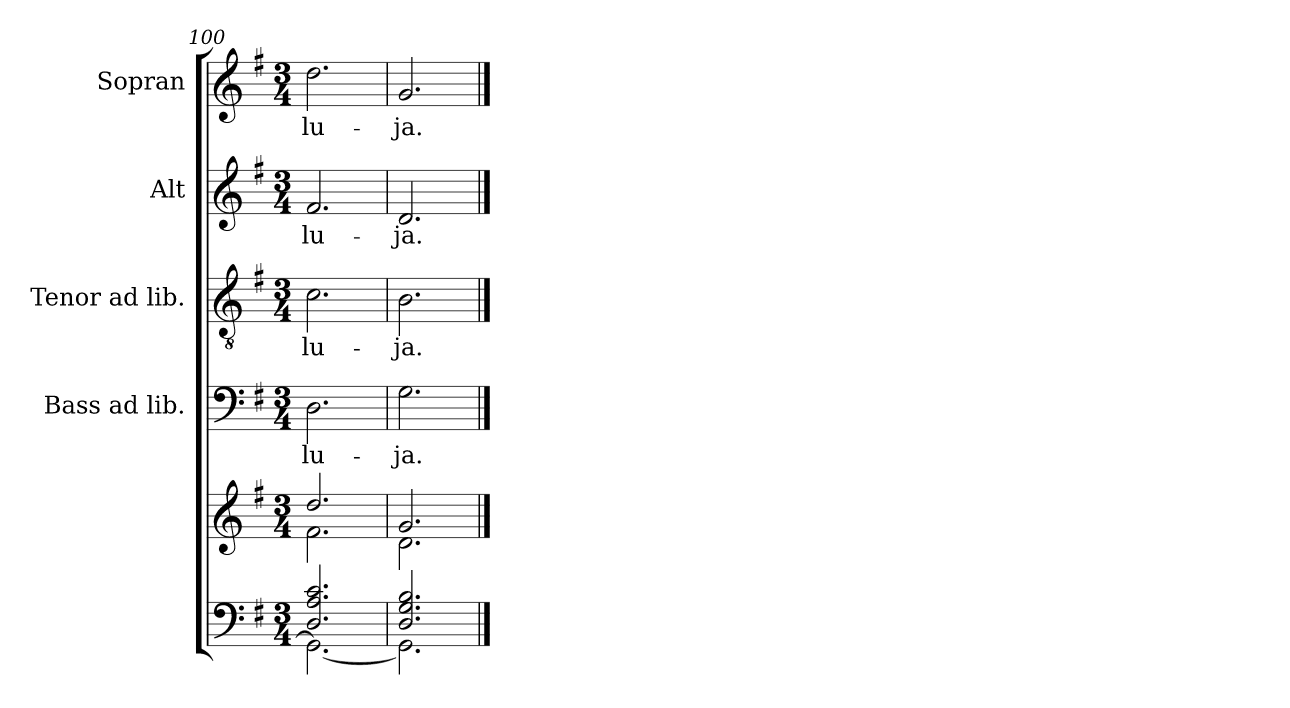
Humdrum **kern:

**kern	**kern	**kern	**text	**kern	**text	**kern	**text	**kern	**text
*part5	*part5	*part4	*part4	*part3	*part3	*part2	*part2	*part1	*part1
*staff6	*staff5	*staff4	*staff4	*staff3	*staff3	*staff2	*staff2	*staff1	*staff1
*	*	*I"Bass ad lib.	*	*I"Tenor ad lib.	*	*I"Alt	*	*I"Sopran	*
*	*	*I'B.	*	*I'T.	*	*I'A.	*	*I'S.	*
*clefF4	*clefG2	*clefF4	*	*clefGv2	*	*clefG2	*	*clefG2	*
*k[f#]	*k[f#]	*k[f#]	*	*k[f#]	*	*k[f#]	*	*k[f#]	*
*G:	*G:	*G:	*	*G:	*	*G:	*	*G:	*
*M3/4	*M3/4	*M3/4	*	*M3/4	*	*M3/4	*	*M3/4	*
=100	=100	=100	=100	=100	=100	=100	=100	=100	=100
*^	*^	*	*	*	*	*	*	*	*
!	!	!	!	!	!LO:LY:b	!	!LO:LY:b	!	!LO:LY:b	!	!LO:LY:b
2.D/ 2.A/ 2.c/	2.GG\_	2.dd/	2.f#\	2.D\	-lu-	2.c\	-lu-	2.f#/	-lu-	2.dd\	-lu-
=101	=101	=101	=101	=101	=101	=101	=101	=101	=101	=101	=101
!	!	!	!	!	!LO:LY:b	!	!LO:LY:b	!	!LO:LY:b	!	!LO:LY:b
2.D/ 2.G/ 2.B/	2.GG\]	2.g/	2.d\	2.G\	-ja.	2.B\	-ja.	2.d/	-ja.	2.g/	-ja.
*v	*v	*	*	*	*	*	*	*	*	*	*
*	*v	*v	*	*	*	*	*	*	*	*
==	==	==	==	==	==	==	==	==	==
*-	*-	*-	*-	*-	*-	*-	*-	*-	*-
